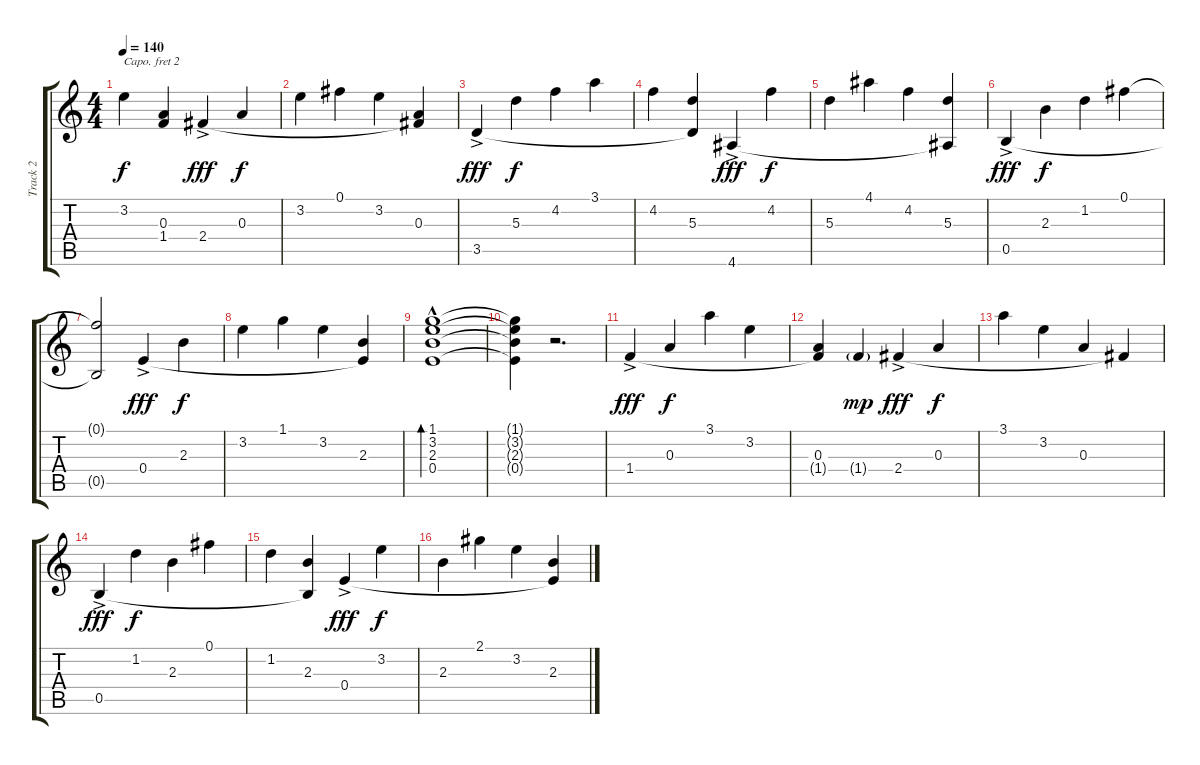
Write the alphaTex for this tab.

\track ("Track 2" "Track 2") {instrument acousticguitarnylon}
\staff {score tabs}
\capo 2
\tuning (E4 B3 G3 D3 A2 E2) {hide}
\ts (4 4)
\tempo 140
\clef g2
\ks c
3.2.4{dy f} (0.3 1.4{t}).4 2.4{ac}.4{dy fff} 0.3.4{dy f} |
3.2.4 0.1.4 3.2.4 (0.3 2.4{t}).4 |
3.5{ac}.4{dy fff} 5.3.4{dy f} 4.2.4 3.1.4 |
4.2.4 (5.3 3.5{t}).4 4.6{ac}.4{dy fff} 4.2.4{dy f} |
5.3.4 4.1.4 4.2.4 (5.3 4.6{t}).4 |
0.5{ac}.4{dy fff} 2.3.4{dy f} 1.2.4 0.1.4 |
(0.1{t} 0.5{t}).2 0.4{ac}.4{dy fff} 2.3.4{dy f} |
3.2.4 1.1.4 3.2.4 (2.3 0.4{t}).4 |
(1.1{hac} 3.2 2.3 0.4).1{bd 480} |
(1.1{t} 3.2{t} 2.3{t} 0.4{t}).4 r.2{d} |
1.4{ac}.4{dy fff} 0.3.4{dy f} 3.1.4 3.2.4 |
(0.3 1.4{t}).4 1.4{g}.4{dy mp} 2.4{ac}.4{dy fff} 0.3.4{dy f} |
3.1.4 3.2.4 0.3.4 2.4{t}.4 |
0.5{ac}.4{dy fff} 1.2.4{dy f} 2.3.4 0.1.4 |
1.2.4 (2.3 0.5{t}).4 0.4{ac}.4{dy fff} 3.2.4{dy f} |
2.3.4 2.1.4 3.2.4 (2.3 0.4{t}).4
